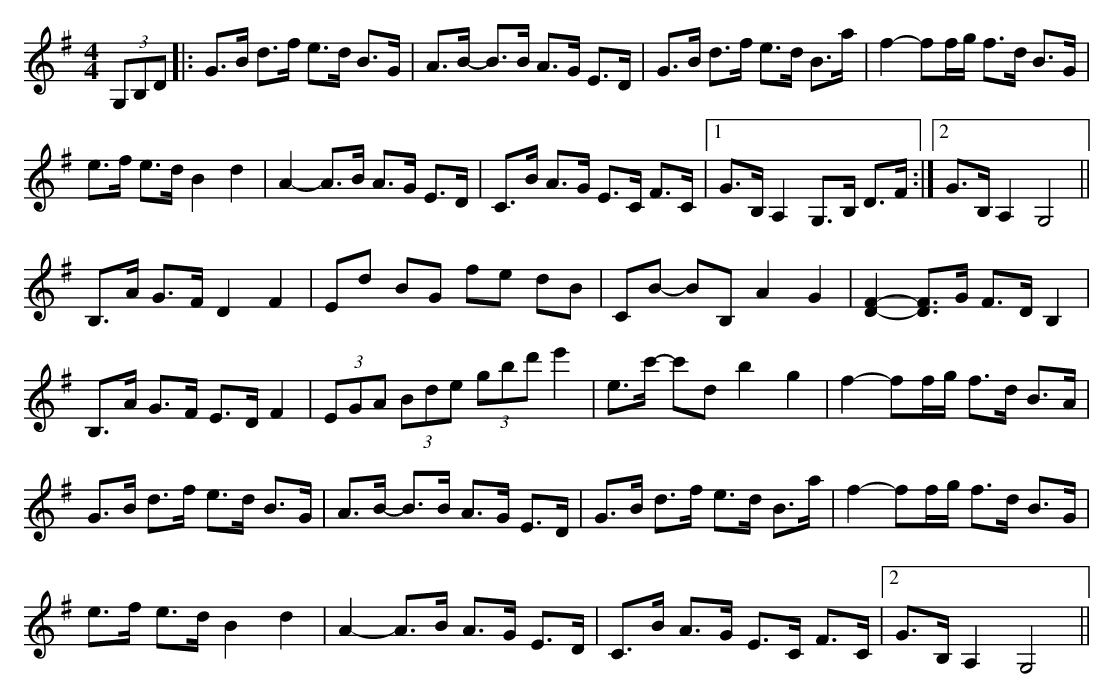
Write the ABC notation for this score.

X:1
M:4/4
K:G
(3 G,B,D|:G>B d>f e>d B>G|A>B - B>B A>G E>D|G>B d>f e>d B>a|f2-ff/g/ f>d B>G|
e>f e>d B2 d2|A2- A>B A>G E>D|C>B A>G E>C F>C|1 G>B, A,2 G,>B, D>F:|2 G>B, A,2 G,4||
B,>A G>F D2 F2|Ed BG fe dB|CB- BB, A2 G2|[DF]2-[DF]>G F>D B,2|
B,>A G>F E>D F2|(3 EGA (3 Bde (3 gbd' e'2|e>c'- c'd b2 g2|f2-ff/g/ f>d B>A|
G>B d>f e>d B>G|A>B - B>B A>G E>D|G>B d>f e>d B>a|f2-ff/g/ f>d B>G|
e>f e>d B2 d2|A2- A>B A>G E>D|C>B A>G E>C F>C|2 G>B, A,2 G,4||
